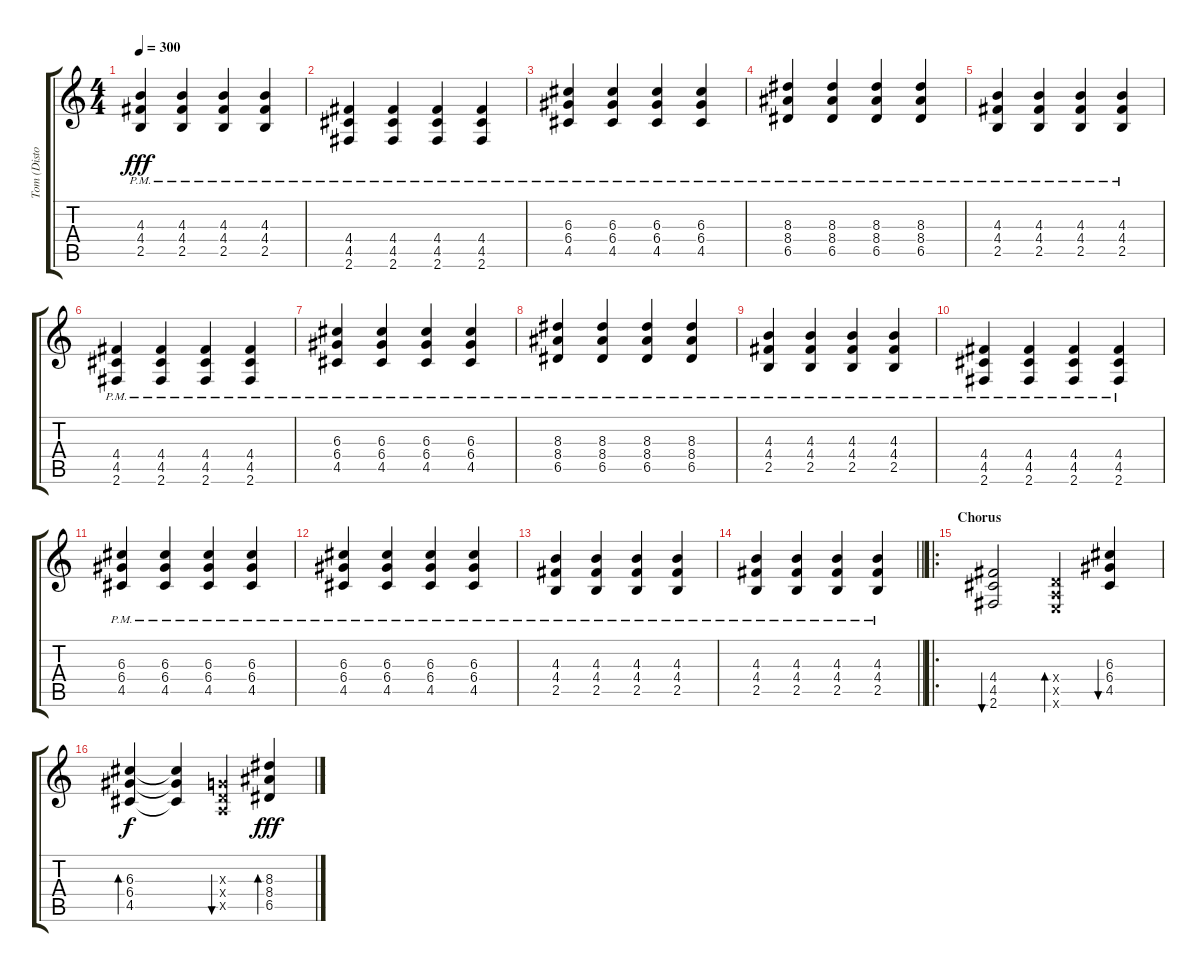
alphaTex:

\track ("Tom (Distorted Guitar)" "Tom (Disto") {instrument overdrivenguitar}
\staff {score tabs}
\tuning (E4 B3 G3 D3 A2 E2) {hide}
\ts (4 4)
\tempo 300
\clef g2
\ks c
(4.3{pm} 4.4{pm} 2.5{pm}).4{dy fff} (4.3{pm} 4.4{pm} 2.5{pm}).4 (4.3{pm} 4.4{pm} 2.5{pm}).4 (4.3{pm} 4.4{pm} 2.5{pm}).4 |
(4.4{pm} 4.5{pm} 2.6{pm}).4 (4.4{pm} 4.5{pm} 2.6{pm}).4 (4.4{pm} 4.5{pm} 2.6{pm}).4 (4.4{pm} 4.5{pm} 2.6{pm}).4 |
(6.3{pm} 6.4{pm} 4.5{pm}).4 (6.3{pm} 6.4{pm} 4.5{pm}).4 (6.3{pm} 6.4{pm} 4.5{pm}).4 (6.3{pm} 6.4{pm} 4.5{pm}).4 |
(8.3{pm} 8.4{pm} 6.5{pm}).4 (8.3{pm} 8.4{pm} 6.5{pm}).4 (8.3{pm} 8.4{pm} 6.5{pm}).4 (8.3{pm} 8.4{pm} 6.5{pm}).4 |
(4.3{pm} 4.4{pm} 2.5{pm}).4 (4.3{pm} 4.4{pm} 2.5{pm}).4 (4.3{pm} 4.4{pm} 2.5{pm}).4 (4.3{pm} 4.4{pm} 2.5{pm}).4 |
(4.4{pm} 4.5{pm} 2.6{pm}).4 (4.4{pm} 4.5{pm} 2.6{pm}).4 (4.4{pm} 4.5{pm} 2.6{pm}).4 (4.4{pm} 4.5{pm} 2.6{pm}).4 |
(6.3{pm} 6.4{pm} 4.5{pm}).4 (6.3{pm} 6.4{pm} 4.5{pm}).4 (6.3{pm} 6.4{pm} 4.5{pm}).4 (6.3{pm} 6.4{pm} 4.5{pm}).4 |
(8.3{pm} 8.4{pm} 6.5{pm}).4 (8.3{pm} 8.4{pm} 6.5{pm}).4 (8.3{pm} 8.4{pm} 6.5{pm}).4 (8.3{pm} 8.4{pm} 6.5{pm}).4 |
(4.3{pm} 4.4{pm} 2.5{pm}).4 (4.3{pm} 4.4{pm} 2.5{pm}).4 (4.3{pm} 4.4{pm} 2.5{pm}).4 (4.3{pm} 4.4{pm} 2.5{pm}).4 |
(4.4{pm} 4.5{pm} 2.6{pm}).4 (4.4{pm} 4.5{pm} 2.6{pm}).4 (4.4{pm} 4.5{pm} 2.6{pm}).4 (4.4{pm} 4.5{pm} 2.6{pm}).4 |
(6.3{pm} 6.4{pm} 4.5{pm}).4 (6.3{pm} 6.4{pm} 4.5{pm}).4 (6.3{pm} 6.4{pm} 4.5{pm}).4 (6.3{pm} 6.4{pm} 4.5{pm}).4 |
(6.3{pm} 6.4{pm} 4.5{pm}).4 (6.3{pm} 6.4{pm} 4.5{pm}).4 (6.3{pm} 6.4{pm} 4.5{pm}).4 (6.3{pm} 6.4{pm} 4.5{pm}).4 |
(4.3{pm} 4.4{pm} 2.5{pm}).4 (4.3{pm} 4.4{pm} 2.5{pm}).4 (4.3{pm} 4.4{pm} 2.5{pm}).4 (4.3{pm} 4.4{pm} 2.5{pm}).4 |
\barLineRight lightlight
(4.3{pm} 4.4{pm} 2.5{pm}).4 (4.3{pm} 4.4{pm} 2.5{pm}).4 (4.3{pm} 4.4{pm} 2.5{pm}).4 (4.3{pm} 4.4{pm} 2.5{pm}).4 |
\ro
\section ("" "Chorus")
(4.4 4.5 2.6).2{bu 60} (0.4{x} 0.5{x} 0.6{x}).4{bd 60} (6.3 6.4 4.5).4{bu 60} |
(6.3 6.4 4.5).4{bd 60 dy f} (6.3{t} 6.4{t} 4.5{t}).4 (0.3{x} 0.4{x} 0.5{x}).4{bu 60} (8.3 8.4 6.5).4{bd 60 dy fff}
